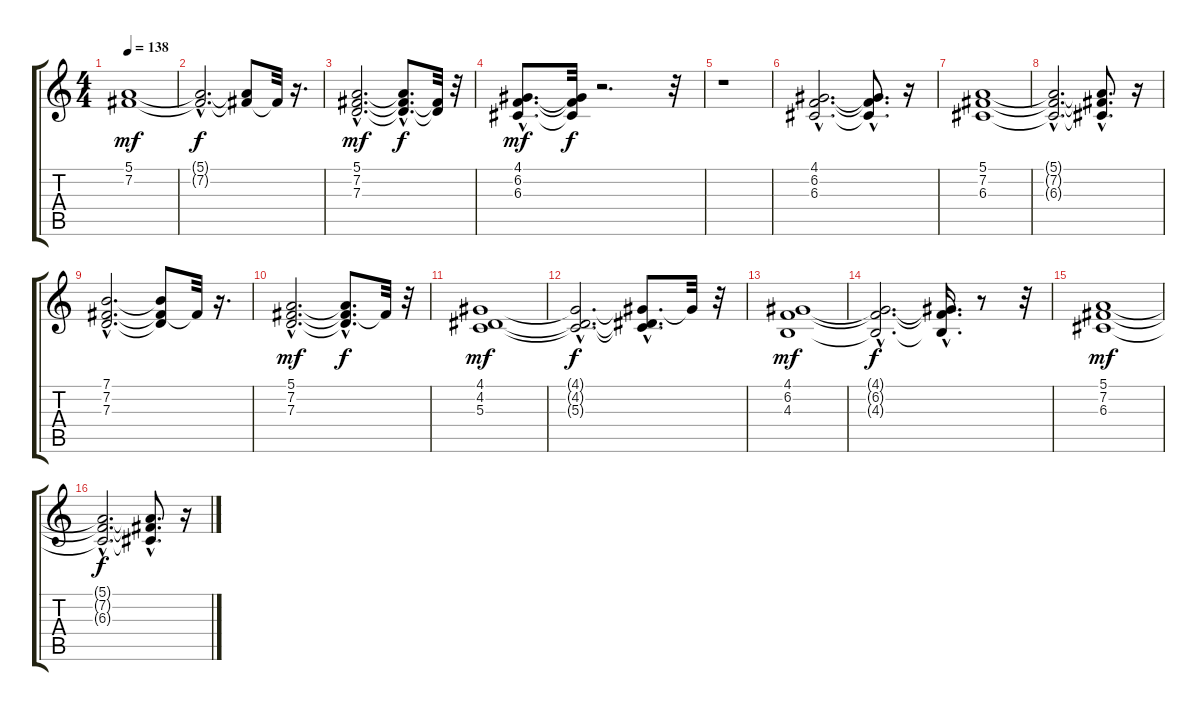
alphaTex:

\track "" {instrument stringensemble2}
\staff {score tabs}
\tuning (E4 B3 G3 D3 A2 E2) {hide}
\ts (4 4)
\tempo 138
\clef g2
\ks c
(5.1 7.2).1{dy mf} |
(5.1{hac t} 7.2{hac t}).2{d dy f} (5.1{t} 7.2{t}).8 7.2{t}.32 r.16{d} |
(5.1{hac} 7.2{hac} 7.3{hac}).2{d dy mf} (5.1{hac t} 7.2{hac t} 7.3{hac t}).8{d dy f} (7.2{t} 7.3{t}).32 r.32 |
(4.1{hac} 6.2{hac} 6.3{hac}).8{d dy mf} (4.1{t} 6.2{t} 6.3{t}).32{dy f} r.2{d} r.32 |
r.1 |
(4.1{hac} 6.2{hac} 6.3{hac}).2{d} (4.1{hac t} 6.2{t} 6.3{hac t}).8{d} r.16 |
(5.1 7.2 6.3).1 |
(5.1{hac t} 7.2{hac t} 6.3{hac t}).2{d} (5.1{t} 7.2{hac t} 6.3{hac t}).8{d} r.16 |
(7.1{hac} 7.2{hac} 7.3{hac}).2{d} (7.1{t} 7.2{t} 7.3{t}).8 7.2{t}.32 r.16{d} |
(5.1{hac} 7.2{hac} 7.3{hac}).2{d dy mf} (5.1{hac t} 7.2{hac t} 7.3{hac t}).8{d dy f} 7.2{t}.32 r.32 |
(4.1 4.2 5.3).1{dy mf} |
(4.1{hac t} 4.2{hac t} 5.3{hac t}).2{d dy f} (4.1{hac t} 4.2{hac t} 5.3{hac t}).8{d} 4.1{t}.32 r.32 |
(4.1 6.2 4.3).1{dy mf} |
(4.1{hac t} 6.2{hac t} 4.3{hac t}).2{d dy f} (4.1{hac t} 6.2{t} 4.3{hac t}).16{d} r.8 r.32 |
(5.1 7.2 6.3).1{dy mf} |
(5.1{hac t} 7.2{hac t} 6.3{hac t}).2{d dy f} (5.1{hac t} 7.2{hac t} 6.3{hac t}).8{d} r.16
